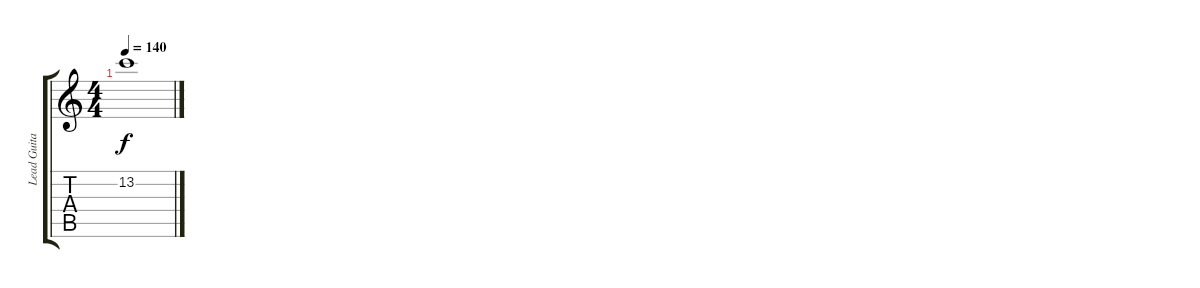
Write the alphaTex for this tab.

\track ("Lead Guitar" "Lead Guita") {instrument distortionguitar}
\staff {score tabs}
\tuning (E4 B3 G3 D3 A2 E2) {hide}
\ts (4 4)
\tempo 140
\clef g2
\ks c
13.2.1{dy f}
